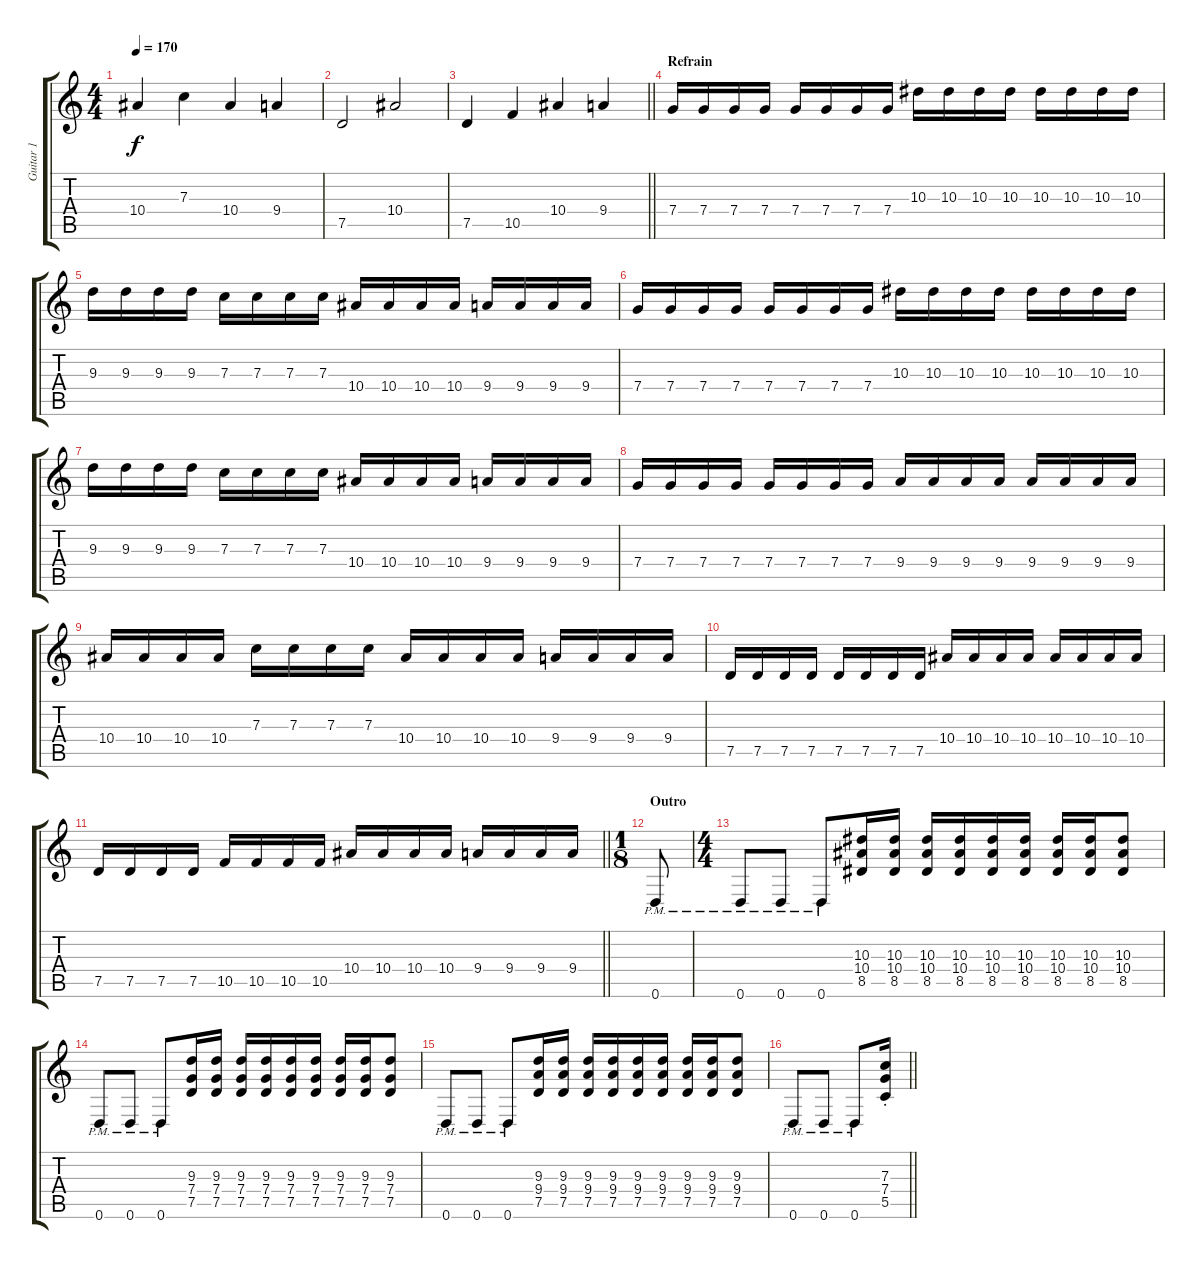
\track ("Guitar 1" "Guitar 1") {instrument distortionguitar}
\staff {score tabs}
\tuning (D4 A3 F3 C3 G2 D2) {hide}
\ts (4 4)
\tempo 170
\clef g2
\ks c
10.4.4{dy f} 7.3.4 10.4.4 9.4.4 |
7.5.2 10.4.2 |
\barLineRight lightlight
7.5.4 10.5.4 10.4.4 9.4.4 |
\section ("" "Refrain")
7.4.16 7.4.16 7.4.16 7.4.16 7.4.16 7.4.16 7.4.16 7.4.16 10.3.16 10.3.16 10.3.16 10.3.16 10.3.16 10.3.16 10.3.16 10.3.16 |
9.3.16 9.3.16 9.3.16 9.3.16 7.3.16 7.3.16 7.3.16 7.3.16 10.4.16 10.4.16 10.4.16 10.4.16 9.4.16 9.4.16 9.4.16 9.4.16 |
7.4.16 7.4.16 7.4.16 7.4.16 7.4.16 7.4.16 7.4.16 7.4.16 10.3.16 10.3.16 10.3.16 10.3.16 10.3.16 10.3.16 10.3.16 10.3.16 |
9.3.16 9.3.16 9.3.16 9.3.16 7.3.16 7.3.16 7.3.16 7.3.16 10.4.16 10.4.16 10.4.16 10.4.16 9.4.16 9.4.16 9.4.16 9.4.16 |
7.4.16 7.4.16 7.4.16 7.4.16 7.4.16 7.4.16 7.4.16 7.4.16 9.4.16 9.4.16 9.4.16 9.4.16 9.4.16 9.4.16 9.4.16 9.4.16 |
10.4.16 10.4.16 10.4.16 10.4.16 7.3.16 7.3.16 7.3.16 7.3.16 10.4.16 10.4.16 10.4.16 10.4.16 9.4.16 9.4.16 9.4.16 9.4.16 |
7.5.16 7.5.16 7.5.16 7.5.16 7.5.16 7.5.16 7.5.16 7.5.16 10.4.16 10.4.16 10.4.16 10.4.16 10.4.16 10.4.16 10.4.16 10.4.16 |
\barLineRight lightlight
7.5.16 7.5.16 7.5.16 7.5.16 10.5.16 10.5.16 10.5.16 10.5.16 10.4.16 10.4.16 10.4.16 10.4.16 9.4.16 9.4.16 9.4.16 9.4.16 |
\ts (1 8)
\section ("" "Outro")
0.6{pm}.8 |
\ts (4 4)
0.6{pm}.8 0.6{pm}.8 0.6{pm}.8 (10.3 10.4 8.5).16 (10.3 10.4 8.5).16 (10.3 10.4 8.5).16 (10.3 10.4 8.5).16 (10.3 10.4 8.5).16 (10.3 10.4 8.5).16 (10.3 10.4 8.5).16 (10.3 10.4 8.5).16 (10.3 10.4 8.5).8 |
0.6{pm}.8 0.6{pm}.8 0.6{pm}.8 (9.3 7.4 7.5).16 (9.3 7.4 7.5).16 (9.3 7.4 7.5).16 (9.3 7.4 7.5).16 (9.3 7.4 7.5).16 (9.3 7.4 7.5).16 (9.3 7.4 7.5).16 (9.3 7.4 7.5).16 (9.3 7.4 7.5).8 |
0.6{pm}.8 0.6{pm}.8 0.6{pm}.8 (9.3 9.4 7.5).16 (9.3 9.4 7.5).16 (9.3 9.4 7.5).16 (9.3 9.4 7.5).16 (9.3 9.4 7.5).16 (9.3 9.4 7.5).16 (9.3 9.4 7.5).16 (9.3 9.4 7.5).16 (9.3 9.4 7.5).8 |
\barLineRight lightlight
0.6{pm}.8 0.6{pm}.8 0.6{pm}.8 (7.3 7.4 5.5{st}).16
